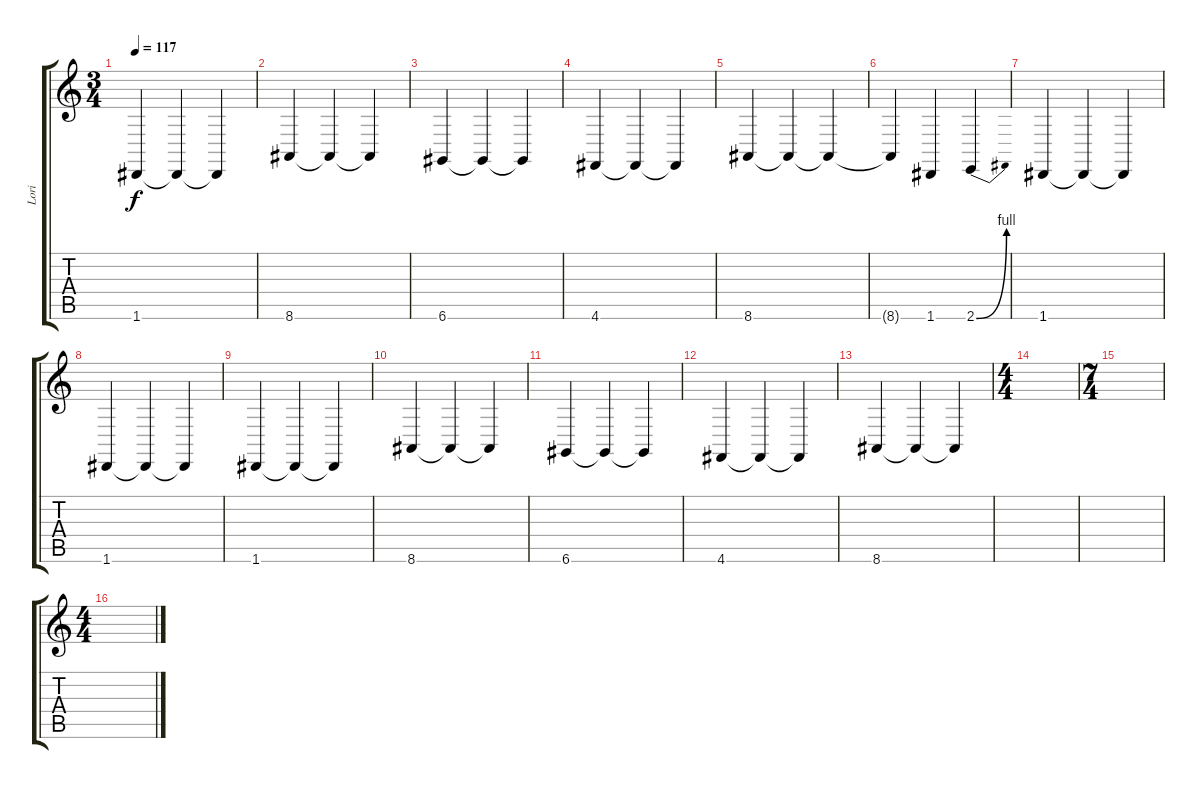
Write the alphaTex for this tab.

\track ("Lori" "Lori") {instrument cello}
\staff {score tabs}
\tuning (E4 B3 G3 D3 A2 D2) {hide}
\ts (3 4)
\tempo 117
\clef g2
\ks c
1.6.4{dy f} 1.6{t}.4 1.6{t}.4 |
8.6.4 8.6{t}.4 8.6{t}.4 |
6.6.4 6.6{t}.4 6.6{t}.4 |
4.6.4 4.6{t}.4 4.6{t}.4 |
8.6.4 8.6{t}.4 8.6{t}.4 |
8.6{t}.4 1.6.4 2.6{be (bend 0 0 60 4)}.4 |
1.6.4 1.6{t}.4 1.6{t}.4 |
1.6.4 1.6{t}.4 1.6{t}.4 |
1.6.4 1.6{t}.4 1.6{t}.4 |
8.6.4 8.6{t}.4 8.6{t}.4 |
6.6.4 6.6{t}.4 6.6{t}.4 |
4.6.4 4.6{t}.4 4.6{t}.4 |
8.6.4 8.6{t}.4 8.6{t}.4 |
\ts (4 4)
|
\ts (7 4)
|
\ts (4 4)
